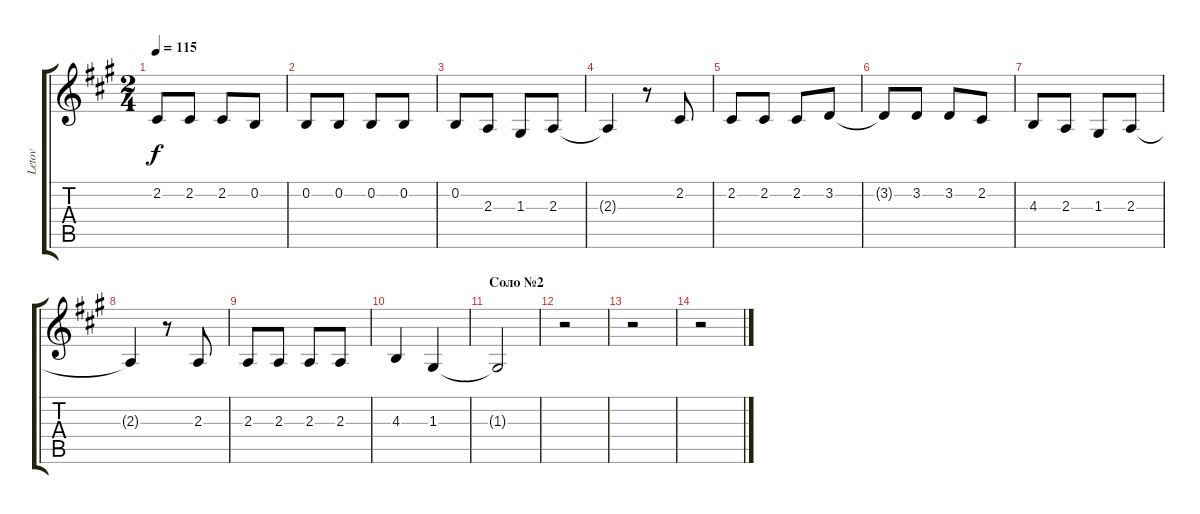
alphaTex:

\track ("Letov" "Letov") {instrument altosax}
\staff {score tabs}
\tuning (E4 B3 G3 D3 A2 E2) {hide}
\ts (2 4)
\tempo 115
\clef g2
\ks f#minor
2.2.8{dy f} 2.2.8 2.2.8 0.2.8 |
0.2.8 0.2.8 0.2.8 0.2.8 |
0.2.8 2.3.8 1.3.8 2.3.8 |
2.3{t}.4 r.8 2.2.8 |
2.2.8 2.2.8 2.2.8 3.2.8 |
3.2{t}.8 3.2.8 3.2.8 2.2.8 |
4.3.8 2.3.8 1.3.8 2.3.8 |
2.3{t}.4 r.8 2.3.8 |
2.3.8 2.3.8 2.3.8 2.3.8 |
4.3.4 1.3.4 |
\section ("" "Соло №2")
1.3{t}.2 |
r.2 |
r.2 |
r.2
